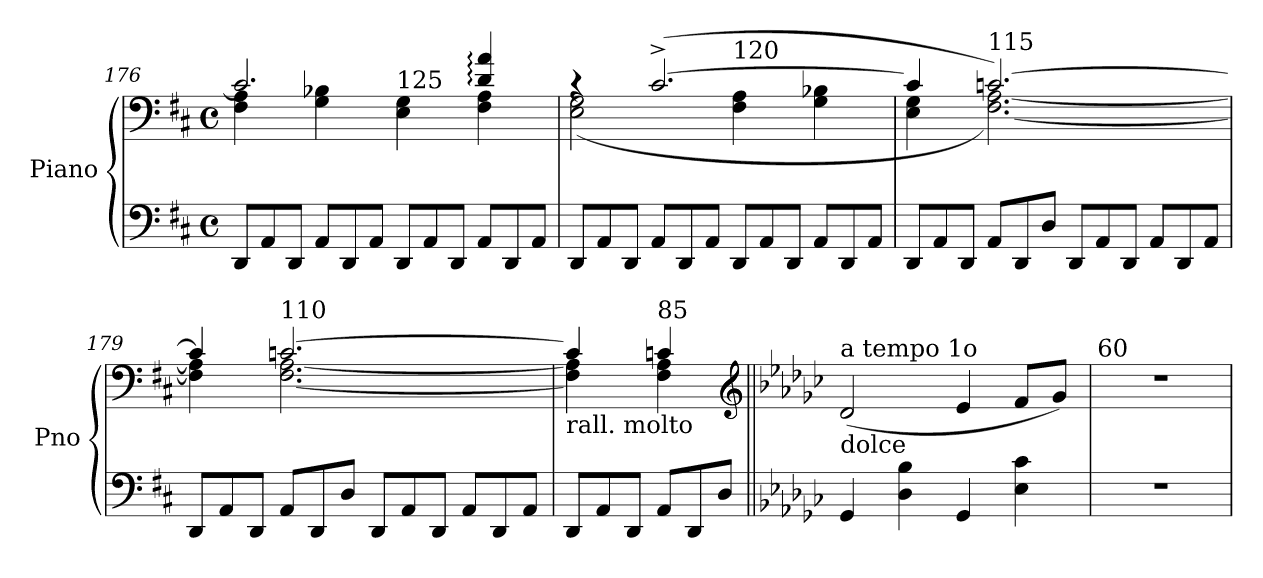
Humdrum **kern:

**kern	**kern
*part1	*part1
*staff2	*staff1
*I"Piano	*
*I'Pno	*
*clefF4	*clefF4
*k[f#c#]	*k[f#c#]
*D:	*D:
*M4/4	*M4/4
*met(c)	*met(c)
*Xtuplet	*
=176	=176
*	*^
12DD/L	2.c#/]	4F#\ 4A\
12AA/	.	.
12DD/J	.	.
12AA/L	.	4G\ 4B-X\
12DD/	.	.
12AA/J	.	.
!	!	!LO:TX:a:t=125
12DD/L	.	4E\ 4G\
12AA/	.	.
12DD/J	.	.
12AA/L	4d/: 4a/:	4F#\ 4A\
12DD/	.	.
12AA/J	.	.
=177	=177	=177
12DD/L	4rc	(2E\ 2G\
12AA/	.	.
12DD/J	.	.
12AA/L	([2.c#^/	.
12DD/	.	.
12AA/J	.	.
!	!	!LO:TX:a:t=120
12DD/L	.	4F#\ 4A\
12AA/	.	.
12DD/J	.	.
12AA/L	.	4G\ 4B-X\
12DD/	.	.
12AA/J	.	.
=178	=178	=178
12DD/L	4c#/]	4E\ 4G\
12AA/	.	.
12DD/J	.	.
!	!LO:TX:a:t=115	!
12AA/L	[2.cn/)	[2.F#\ [2.A\)
12DD/	.	.
12D/J	.	.
12DD/L	.	.
12AA/	.	.
12DD/J	.	.
12AA/L	.	.
12DD/	.	.
12AA/J	.	.
!!LO:LB:g=z	!!
=179	=179	=179
12DD/L	4c/]	4F#\] 4A\]
12AA/	.	.
12DD/J	.	.
!	!LO:TX:a:t=110	!
12AA/L	[2.cn/	[2.F#\ [2.A\
12DD/	.	.
12D/J	.	.
12DD/L	.	.
12AA/	.	.
12DD/J	.	.
12AA/L	.	.
12DD/	.	.
12AA/J	.	.
=180	=180	=180
!	!LO:TX:b:t=rall. molto	!
12DD/L	4c/]	4F#\] 4A\]
12AA/	.	.
12DD/J	.	.
!	!LO:TX:a:t=85	!
12AA/L	4cn/	4F#\ 4A\
12DD/	.	.
12D/J	.	.
*	*v	*v
*	*clefG2
=181||	=181||
*k[b-e-a-d-g-c-]	*k[b-e-a-d-g-c-]
*G-:	*G-:
!	!LO:TX:b:t=dolce
!	!LO:TX:a:t=a tempo 1o
4GG-/	(2d-/
4D-\ 4B-\	.
4GG-/	4e-/
4E-\ 4c-\	8f/L
.	8g-/J)
=182	=182
!	!LO:TX:a:t=60
1r	1r
=	=
*-	*-
